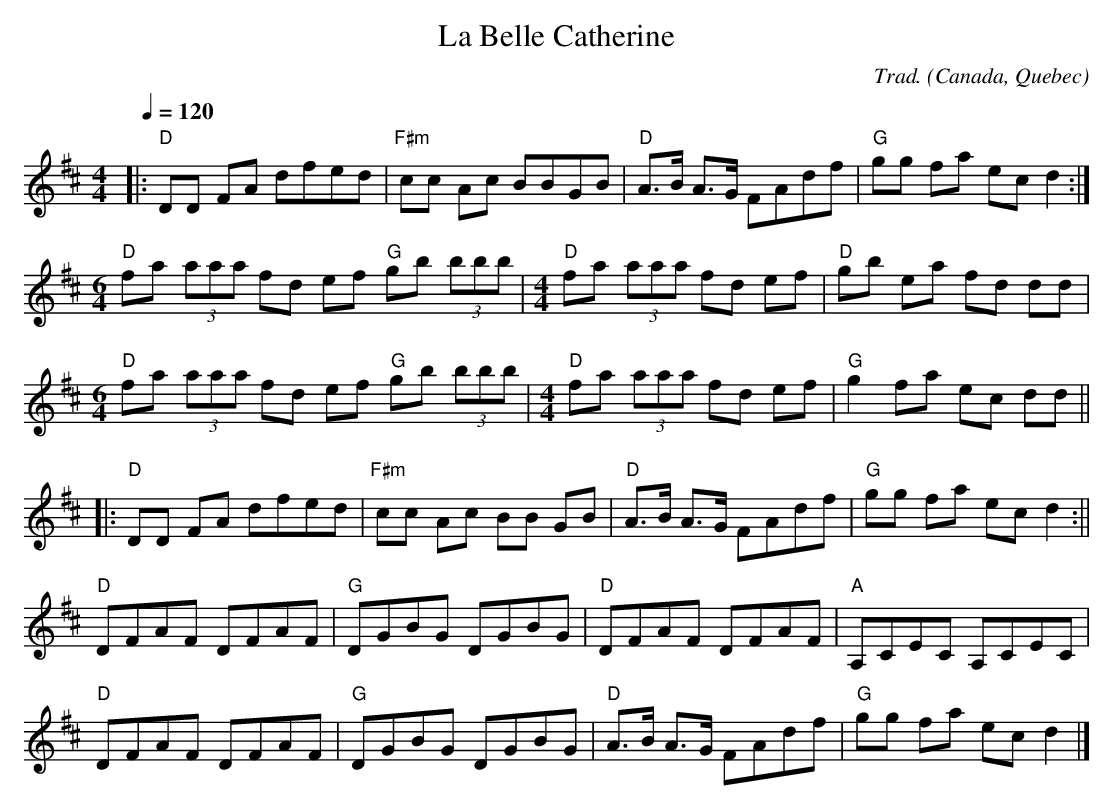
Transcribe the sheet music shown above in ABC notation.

X:1
T:La Belle Catherine
C:Trad.
O:Canada, Quebec
M:4/4
L:1/8
Q:1/4=120
K:Dmaj
|:"D"DD FA dfed|"F#m"cc Ac BBGB|"D"A>B A>G FAdf|"G"gg fa ec d2:|
[M:6/4]"D"fa (3aaa fd ef "G"gb (3bbb|[M:4/4]"D"fa (3aaa fd ef|"D"gb ea fd dd|
[M:6/4]"D"fa (3aaa fd ef "G"gb (3bbb|[M:4/4]"D"fa (3aaa fd ef|"G"g2 fa ec dd||
|:"D"DD FA dfed|"F#m"cc Ac BB GB|"D"A>B A>G FAdf|"G"gg fa ec d2:||
"D"DFAF DFAF|"G"DGBG DGBG|"D"DFAF DFAF|"A"A,CEC A,CEC|
"D"DFAF DFAF|"G"DGBG DGBG|"D"A>B A>G FAdf|"G"gg fa ec d2|]
